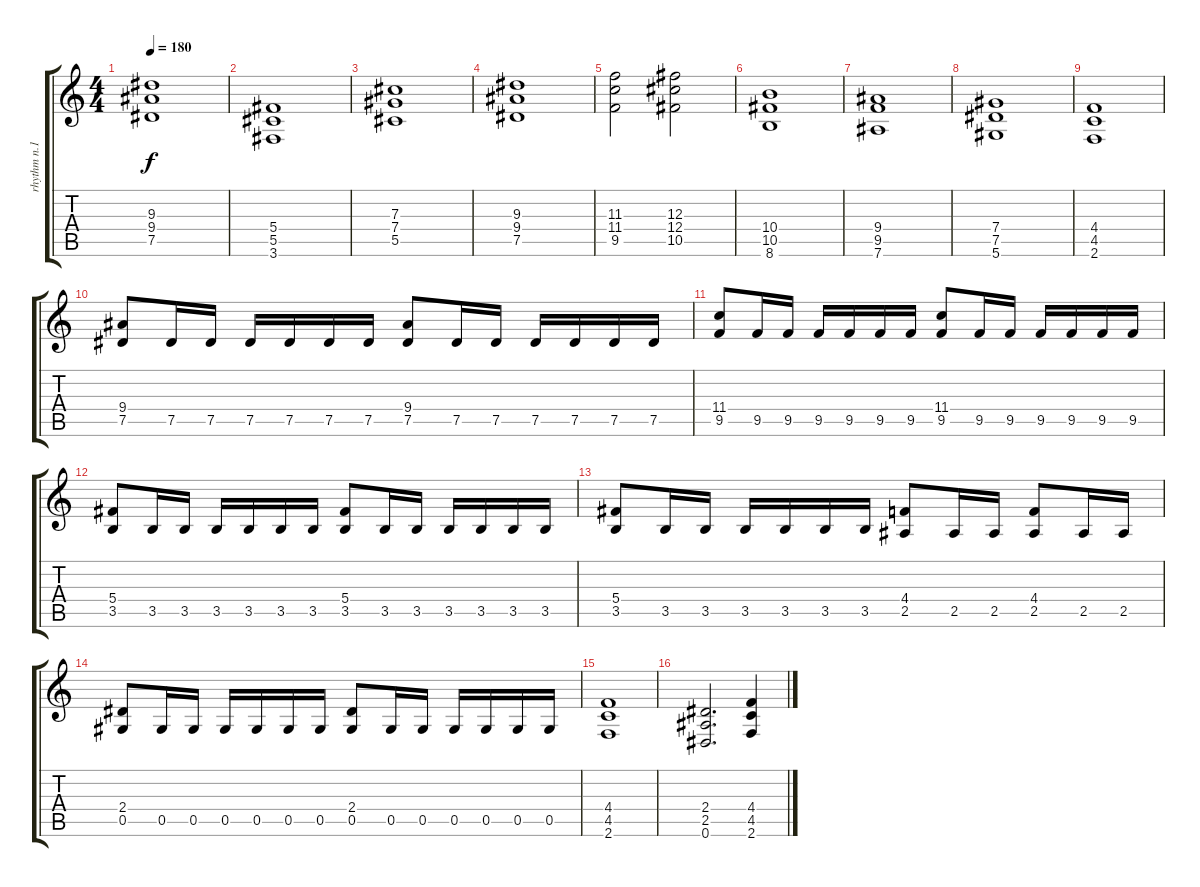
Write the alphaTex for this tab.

\track ("rhythm n.1" "rhythm n.1") {instrument distortionguitar}
\staff {score tabs}
\tuning (Eb4 Bb3 Gb3 Db3 Ab2 Eb2) {hide}
\ts (4 4)
\tempo 180
\clef g2
\ks c
(9.3{t} 9.4{t} 7.5{t}).1{dy f} |
(5.4 5.5 3.6).1 |
(7.3 7.4 5.5).1 |
(9.3 9.4 7.5).1 |
(11.3 11.4 9.5).2 (12.3 12.4 10.5).2 |
(10.4 10.5 8.6).1 |
(9.4 9.5 7.6).1 |
(7.4 7.5 5.6).1 |
(4.4 4.5 2.6).1 |
(9.4 7.5).8 7.5.16 7.5.16 7.5.16 7.5.16 7.5.16 7.5.16 (9.4 7.5).8 7.5.16 7.5.16 7.5.16 7.5.16 7.5.16 7.5.16 |
(11.4 9.5).8 9.5.16 9.5.16 9.5.16 9.5.16 9.5.16 9.5.16 (11.4 9.5).8 9.5.16 9.5.16 9.5.16 9.5.16 9.5.16 9.5.16 |
(5.4 3.5).8 3.5.16 3.5.16 3.5.16 3.5.16 3.5.16 3.5.16 (5.4 3.5).8 3.5.16 3.5.16 3.5.16 3.5.16 3.5.16 3.5.16 |
(5.4 3.5).8 3.5.16 3.5.16 3.5.16 3.5.16 3.5.16 3.5.16 (4.4 2.5).8 2.5.16 2.5.16 (4.4 2.5).8 2.5.16 2.5.16 |
(2.4 0.5).8 0.5.16 0.5.16 0.5.16 0.5.16 0.5.16 0.5.16 (2.4 0.5).8 0.5.16 0.5.16 0.5.16 0.5.16 0.5.16 0.5.16 |
(4.4 4.5 2.6).1 |
(2.4 2.5 0.6).2{d} (4.4 4.5 2.6).4
